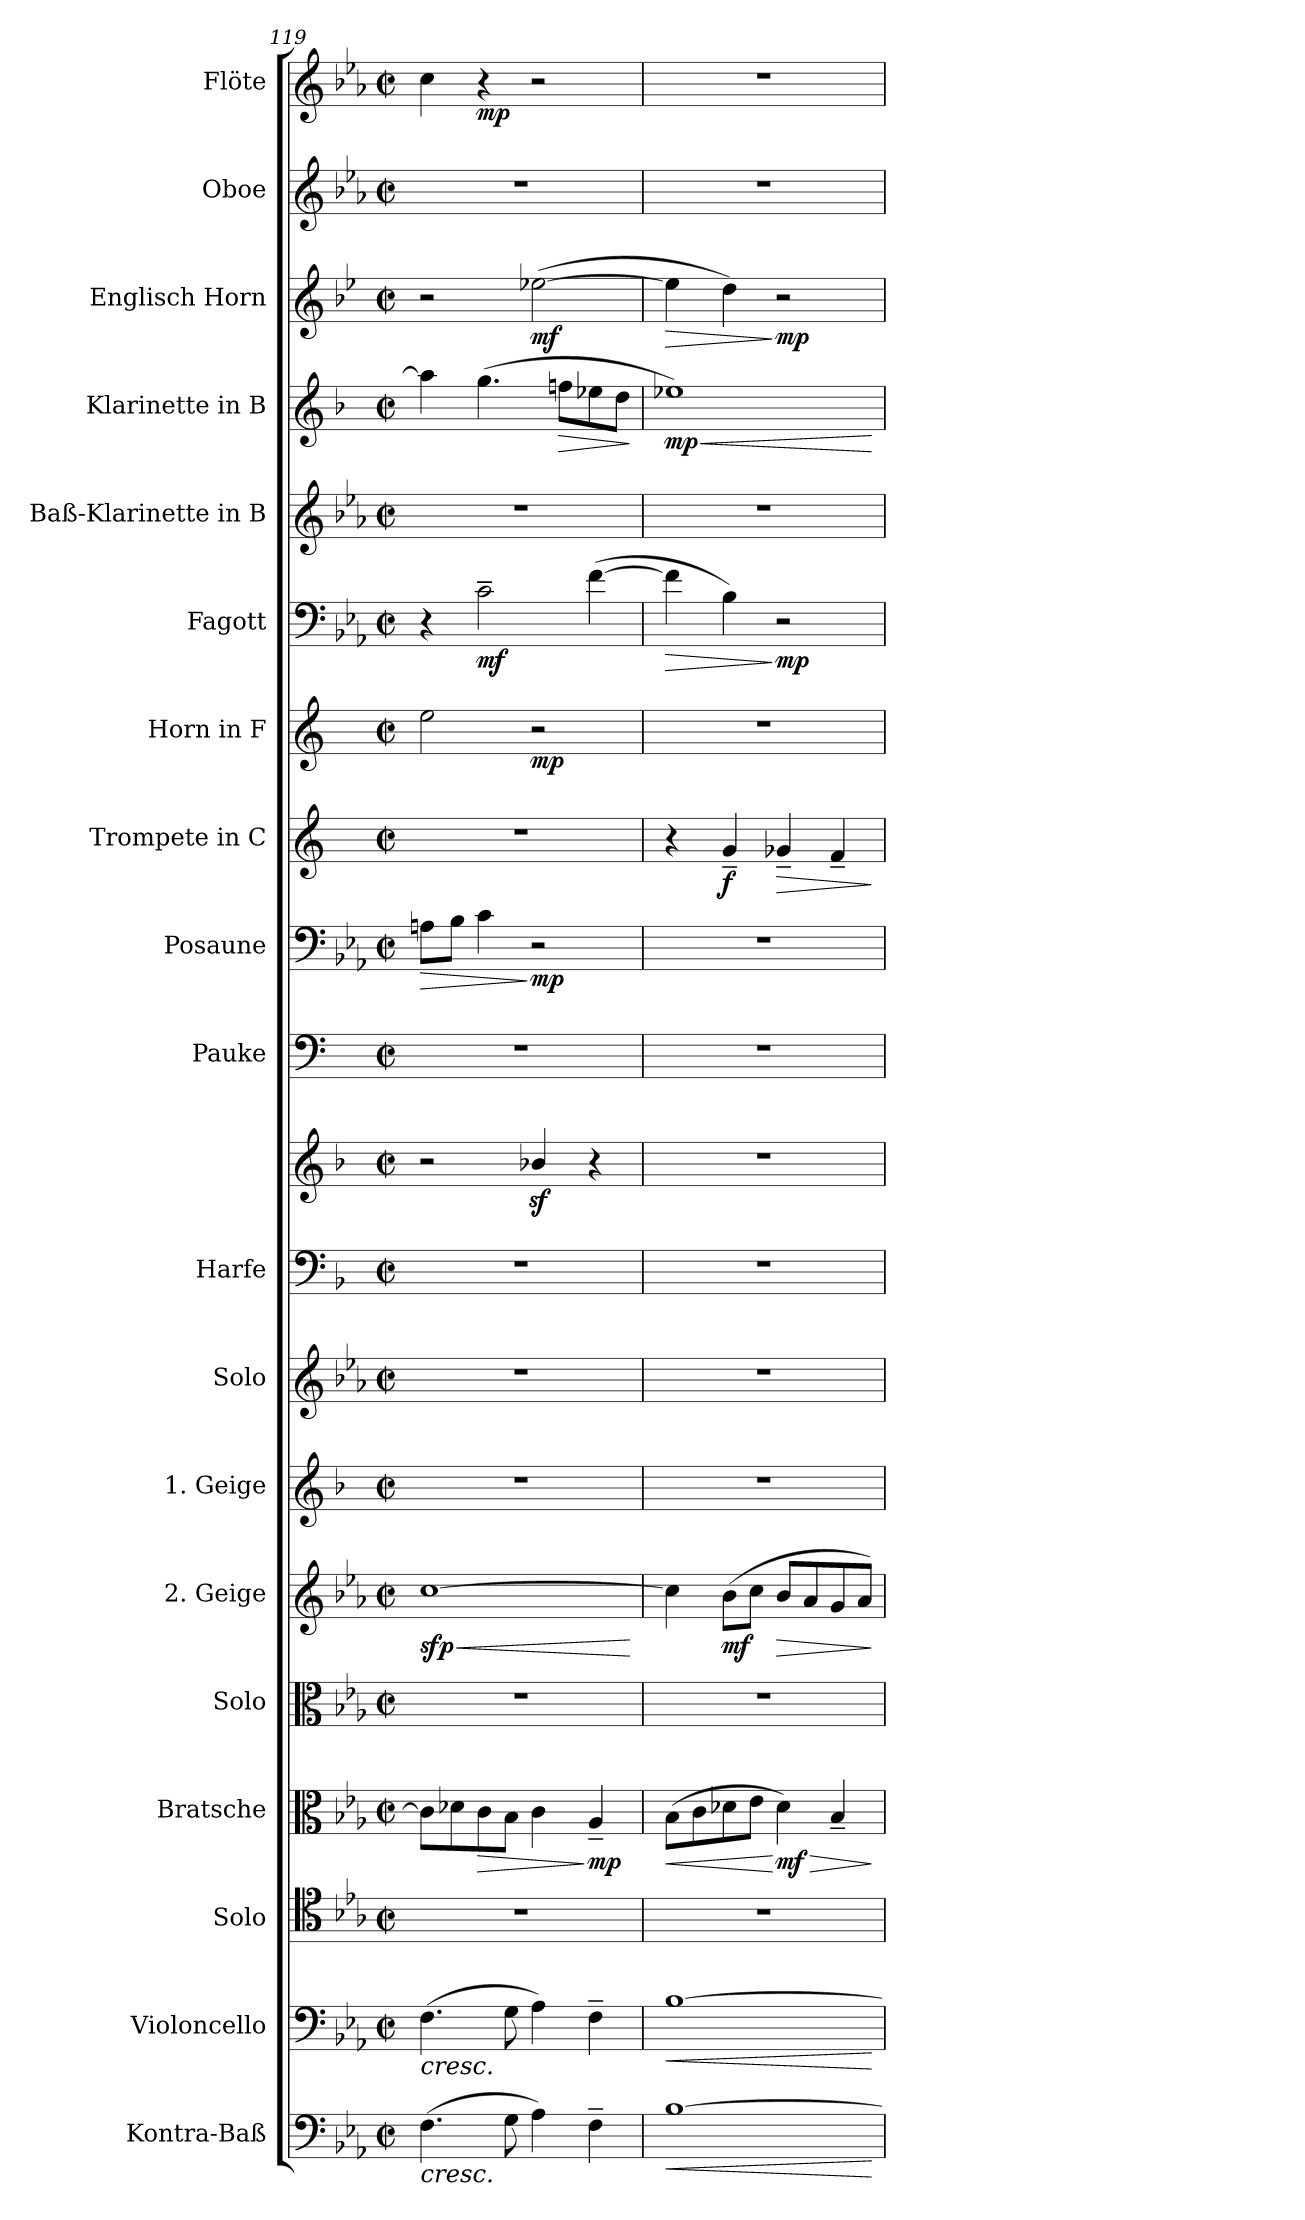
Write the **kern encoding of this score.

**kern	**dynam	**kern	**dynam	**kern	**kern	**dynam	**kern	**kern	**dynam	**kern	**kern	**kern	**kern	**kern	**kern	**dynam	**kern	**dynam	**kern	**dynam	**kern	**dynam	**kern	**kern	**dynam	**kern	**dynam	**kern	**kern	**dynam
*part19	*part19	*part18	*part18	*part17	*part16	*part16	*part15	*part14	*part14	*part13	*part12	*part11	*part11	*part10	*part9	*part9	*part8	*part8	*part7	*part7	*part6	*part6	*part5	*part4	*part4	*part3	*part3	*part2	*part1	*part1
*staff20	*staff20	*staff19	*staff19	*staff18	*staff17	*staff17	*staff16	*staff15	*staff15	*staff14	*staff13	*staff12	*staff11	*staff10	*staff9	*staff9	*staff8	*staff8	*staff7	*staff7	*staff6	*staff6	*staff5	*staff4	*staff4	*staff3	*staff3	*staff2	*staff1	*staff1
*I"Kontra-Baß	*	*I"Violoncello	*	*I"Solo	*I"Bratsche	*	*I"Solo	*I"2. Geige	*	*I"1. Geige	*I"Solo	*I"Harfe	*	*I"Pauke	*I"Posaune	*	*I"Trompete in C	*	*I"Horn in F	*	*I"Fagott	*	*I"Baß-Klarinette in B	*I"Klarinette in B	*	*I"Englisch Horn	*	*I"Oboe	*I"Flöte	*
*	*	*I'Vlc.	*	*I'Solo	*I'Br.	*	*I'Solo	*I'2. Gg	*	*I'1. Gg.	*I'Solo	*I'Hrf.	*	*I'Pk.	*I'Pos.	*	*I'Trp.	*	*I'Hr. F	*	*I'Fg.	*	*	*I'Kl. B	*	*I'E. H.	*	*I'Ob.	*I'Fl.	*
*clefF4	*	*clefF4	*	*clefC4	*clefC3	*	*clefC3	*clefG2	*	*clefG2	*clefG2	*clefF4	*clefG2	*clefF4	*clefF4	*	*clefG2	*	*clefG2	*	*clefF4	*	*clefG2	*clefG2	*	*clefG2	*	*clefG2	*clefG2	*
*ITrd7c12	*	*	*	*	*	*	*	*	*	*ITrd1c2	*	*ITrd1c2	*ITrd1c2	*	*	*	*	*	*ITrd4c7	*	*	*	*ITrd8c14	*ITrd1c2	*	*ITrd4c7	*	*	*	*
*k[b-e-a-]	*	*k[b-e-a-]	*	*k[b-e-a-]	*k[b-e-a-]	*	*k[b-e-a-]	*k[b-e-a-]	*	*k[b-e-a-]	*k[b-e-a-]	*k[b-e-a-]	*k[b-e-a-]	*k[]	*k[b-e-a-]	*	*k[]	*	*k[b-]	*	*k[b-e-a-]	*	*k[b-e-a-]	*k[b-e-a-]	*	*k[b-e-a-]	*	*k[b-e-a-]	*k[b-e-a-]	*
*M2/2	*	*M2/2	*	*M2/2	*M2/2	*	*M2/2	*M2/2	*	*M2/2	*M2/2	*M2/2	*M2/2	*M2/2	*M2/2	*	*M2/2	*	*M2/2	*	*M2/2	*	*M2/2	*M2/2	*	*M2/2	*	*M2/2	*M2/2	*
*met(c|)	*	*met(c|)	*	*met(c|)	*met(c|)	*	*met(c|)	*met(c|)	*	*met(c|)	*met(c|)	*met(c|)	*met(c|)	*met(c|)	*met(c|)	*	*met(c|)	*	*met(c|)	*	*met(c|)	*	*met(c|)	*met(c|)	*	*met(c|)	*	*met(c|)	*met(c|)	*
=119	=119	=119	=119	=119	=119	=119	=119	=119	=119	=119	=119	=119	=119	=119	=119	=119	=119	=119	=119	=119	=119	=119	=119	=119	=119	=119	=119	=119	=119	=119
!	!	!LO:TX:b:i:t=cresc.	!	!	!	!	!	!	!	!	!	!	!	!	!	!	!	!	!	!	!	!	!	!	!	!	!	!	!	!
!LO:TX:b:i:t=cresc.	!	!	!	!	!	!	!	!	!	!	!	!	!	!	!	!	!	!	!	!	!	!	!	!	!	!	!	!	!	!
!	!	!	!	!	!	!	!	!	!LO:HP:b	!	!	!	!	!	!	!LO:HP:b	!	!	!	!	!	!	!	!	!	!	!	!	!	!
!	!	!	!	!	!	!	!	!	!LO:DY:n=1:b	!	!	!	!	!	!	!	!	!	!	!	!	!	!	!	!	!	!	!	!	!
(>4.FF\	.	(>4.F\	.	1r	8c\L]	.	1r	[1cc	< sfp	1r	1r	1r	2r	1r	8An\L	>	1r	.	2a\	.	4r	.	1r	4gg\]	.	2r	.	1r	4cc\	.
.	.	.	.	.	8d-X\	.	.	.	.	.	.	.	.	.	8B-\J	.	.	.	.	.	.	.	.	.	.	.	.	.	.	.
!	!	!	!	!	!	!LO:HP:b	!	!	!	!	!	!	!	!	!	!	!	!	!	!	!	!LO:DY:b	!	!	!	!	!	!	!	!LO:DY:b
.	.	.	.	.	8c\	>	.	.	.	.	.	.	.	.	4c\	.	.	.	.	.	2c~\	mf	.	(>4.ff\	.	.	.	.	4r	mp
8GG\	.	8G\	.	.	8B-\J	.	.	.	.	.	.	.	.	.	.	.	.	.	.	.	.	.	.	.	.	.	.	.	.	.
!	!	!	!	!	!	!	!	!	!	!	!	!	!	!	!	!LO:DY:n=1:b	!	!	!	!LO:DY:b	!	!	!	!	!	!	!LO:DY:b	!	!	!
4AA-\)	.	4A-\)	.	.	4c\	.	.	.	.	.	.	.	4a-Xz</	.	2r	] mp	.	.	2r	mp	.	.	.	.	.	(>[2a-X\	mf	.	2r	.
!	!	!	!	!	!	!	!	!	!	!	!	!	!	!	!	!	!	!	!	!	!	!	!	!	!LO:HP:b	!	!	!	!	!
.	.	.	.	.	.	.	.	.	.	.	.	.	.	.	.	.	.	.	.	.	.	.	.	8ee-X\L	>	.	.	.	.	.
!	!	!	!	!	!	!LO:DY:n=1:b	!	!	!	!	!	!	!	!	!	!	!	!	!	!	!	!	!	!	!	!	!	!	!	!
4FF~\	.	4F~\	.	.	4A-~/	] mp	.	.	.	.	.	.	4r	.	.	.	.	.	.	.	(>[4f\	.	.	8dd-X\	.	.	.	.	.	.
.	.	.	.	.	.	.	.	.	.	.	.	.	.	.	.	.	.	.	.	.	.	.	.	8cc\J	.	.	.	.	.	.
.	.	.	.	.	.	.	.	.	[	.	.	.	.	.	.	.	.	.	.	.	.	.	.	.	]	.	.	.	.	.
=120	=120	=120	=120	=120	=120	=120	=120	=120	=120	=120	=120	=120	=120	=120	=120	=120	=120	=120	=120	=120	=120	=120	=120	=120	=120	=120	=120	=120	=120	=120
!	!LO:HP:b	!	!LO:HP:b	!	!	!LO:HP:b	!	!	!	!	!	!	!	!	!	!	!	!	!	!	!	!LO:HP:b	!	!	!LO:HP:b	!	!LO:HP:b	!	!	!
!	!	!	!	!	!	!	!	!	!	!	!	!	!	!	!	!	!	!	!	!	!	!	!	!	!LO:DY:n=1:b	!	!	!	!	!
[1BB-	<	[1B-	<	1r	(>8B-\L	<	1r	4cc\]	.	1r	1r	1r	1r	1r	1r	.	4r	.	1r	.	4f\]	>	1r	1dd-X)	< mp	4a-\]	>	1r	1r	.
.	.	.	.	.	8c\	.	.	.	.	.	.	.	.	.	.	.	.	.	.	.	.	.	.	.	.	.	.	.	.	.
!	!	!	!	!	!	!	!	!	!LO:DY:b	!	!	!	!	!	!	!	!	!LO:DY:b	!	!	!	!	!	!	!	!	!	!	!	!
.	.	.	.	.	8d-X\	.	.	(>8b-\L	mf	.	.	.	.	.	.	.	4g~/	f	.	.	4B-\)	.	.	.	.	4g\)	.	.	.	.
.	.	.	.	.	8e-\J	.	.	8cc\J	.	.	.	.	.	.	.	.	.	.	.	.	.	.	.	.	.	.	.	.	.	.
!	!	!	!	!	!	!LO:HP:n=1:b	!	!	!LO:HP:b	!	!	!	!	!	!	!	!	!LO:HP:b	!	!	!	!	!	!	!	!	!	!	!	!
!	!	!	!	!	!	!LO:DY:n=1:b	!	!	!	!	!	!	!	!	!	!	!	!	!	!	!	!LO:DY:n=1:b	!	!	!	!	!LO:DY:n=1:b	!	!	!
.	.	.	.	.	4d-\)	[ > mf	.	8b-/L	>	.	.	.	.	.	.	.	4g-X~/	>	.	.	2r	] mp	.	.	.	2r	] mp	.	.	.
.	.	.	.	.	.	.	.	8a-/	.	.	.	.	.	.	.	.	.	.	.	.	.	.	.	.	.	.	.	.	.	.
.	.	.	.	.	4B-~/	.	.	8g/	.	.	.	.	.	.	.	.	4f~/	.	.	.	.	.	.	.	.	.	.	.	.	.
.	.	.	.	.	.	.	.	8a-/J)	.	.	.	.	.	.	.	.	.	.	.	.	.	.	.	.	.	.	.	.	.	.
.	[	.	[	.	.	]	.	.	]	.	.	.	.	.	.	.	.	]	.	.	.	.	.	.	[	.	.	.	.	.
=	=	=	=	=	=	=	=	=	=	=	=	=	=	=	=	=	=	=	=	=	=	=	=	=	=	=	=	=	=	=
*-	*-	*-	*-	*-	*-	*-	*-	*-	*-	*-	*-	*-	*-	*-	*-	*-	*-	*-	*-	*-	*-	*-	*-	*-	*-	*-	*-	*-	*-	*-
